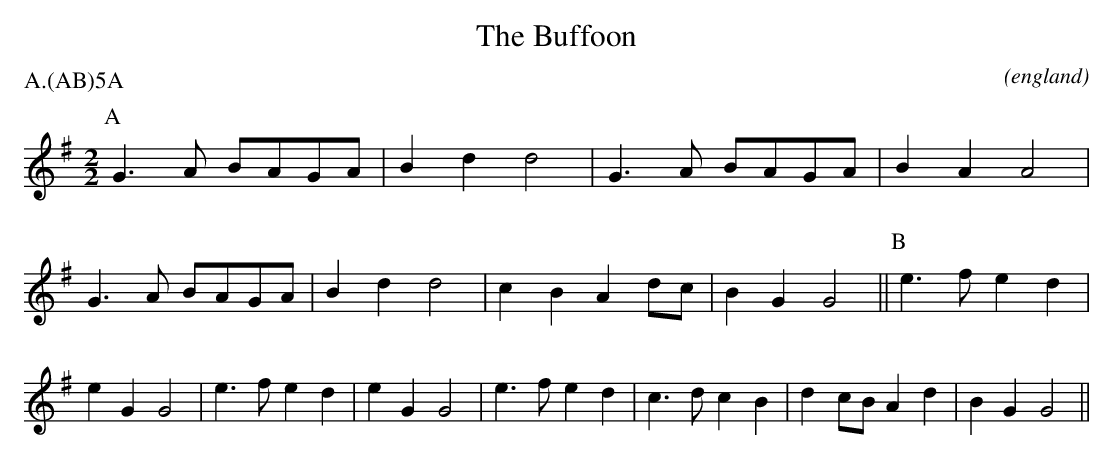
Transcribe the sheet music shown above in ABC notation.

X:1
T:The Buffoon
O:england
M:2/2
C:
P:A.(AB)5A
K:G
L:1/8
P:A
G3 A BAGA  | B2 d2 d4    | G3 A  BAGA  | B2 A2 A4 |\
G3 A BAGA  | B2 d2 d4    | c2 B2 A2 dc | B2 G2 G4 ||\
P:B
e3 f e2 d2 | e2 G2 G4    | e3 f  e2 d2 | e2 G2 G4 |\
e3 f e2 d2 | c3 d  c2 B2 | d2 cB A2 d2 | B2 G2 G4 ||
